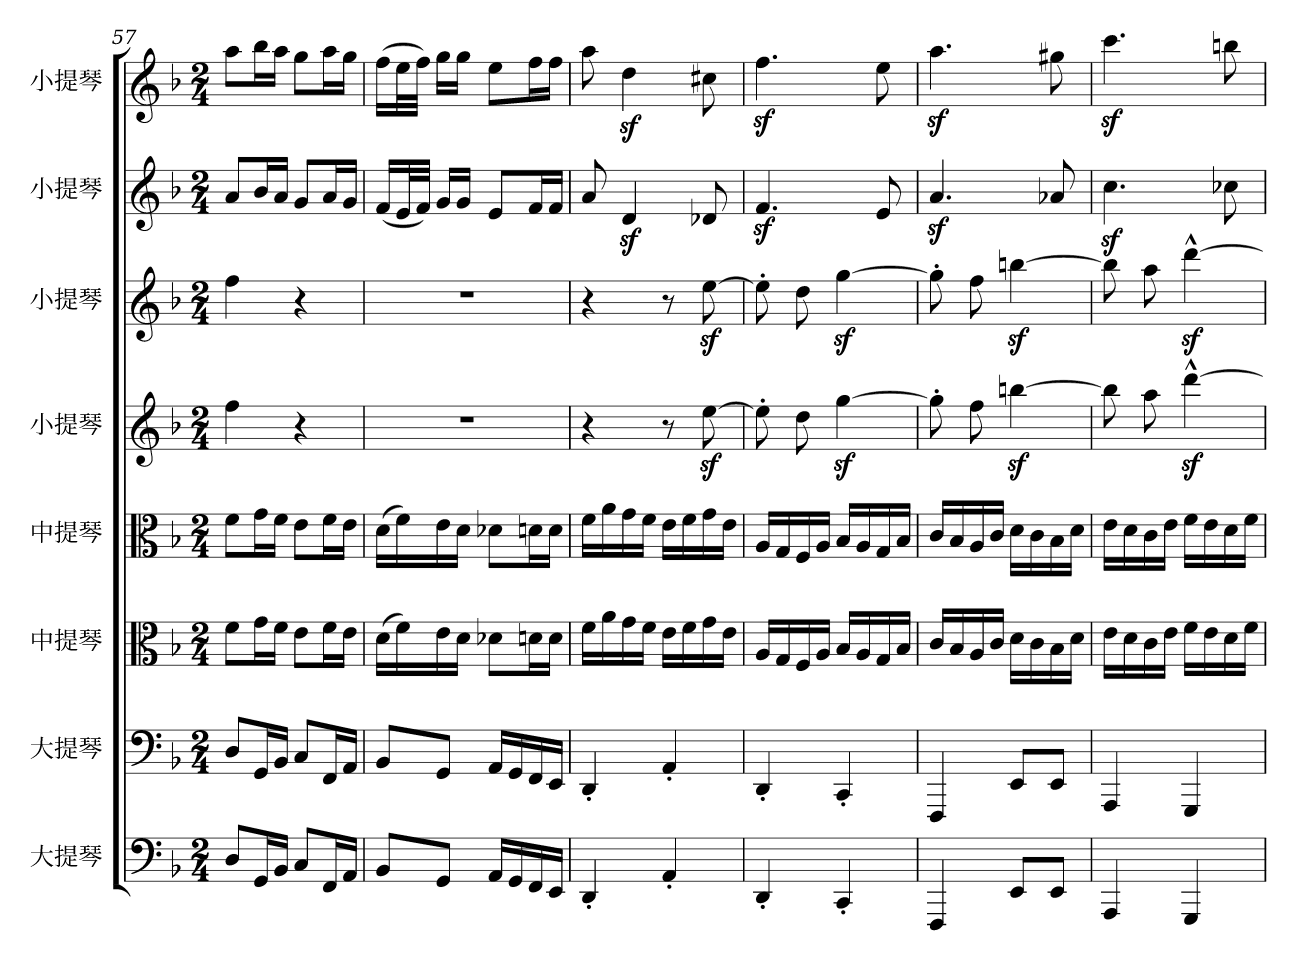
**kern	**kern	**kern	**kern	**kern	**kern	**kern	**kern
*part8	*part7	*part6	*part5	*part4	*part3	*part2	*part1
*staff8	*staff7	*staff6	*staff5	*staff4	*staff3	*staff2	*staff1
*I"大提琴	*I"大提琴	*I"中提琴	*I"中提琴	*I"小提琴	*I"小提琴	*I"小提琴	*I"小提琴
*clefF4	*clefF4	*clefC3	*clefC3	*clefG2	*clefG2	*clefG2	*clefG2
*k[b-]	*k[b-]	*k[b-]	*k[b-]	*k[b-]	*k[b-]	*k[b-]	*k[b-]
*M2/4	*M2/4	*M2/4	*M2/4	*M2/4	*M2/4	*M2/4	*M2/4
=57	=57	=57	=57	=57	=57	=57	=57
8D/L	8D/L	8f\L	8f\L	4ff\	4ff\	8a/L	8aa\L
16GG/L	16GG/L	16g\L	16g\L	.	.	16b-/L	16bb-\L
16BB-/JJ	16BB-/JJ	16f\JJ	16f\JJ	.	.	16a/JJ	16aa\JJ
8C/L	8C/L	8e\L	8e\L	4r	4r	8g/L	8gg\L
16FF/L	16FF/L	16f\L	16f\L	.	.	16a/L	16aa\L
16AA/JJ	16AA/JJ	16e\JJ	16e\JJ	.	.	16g/JJ	16gg\JJ
=58	=58	=58	=58	=58	=58	=58	=58
8BB-/L	8BB-/L	(>16d\LL	(>16d\LL	2r	2r	(<16f/LL	(>16ff\LL
.	.	16f\)	16f\)	.	.	32e/L	32ee\L
.	.	.	.	.	.	32f/JJJ)	32ff\JJJ)
8GG/J	8GG/J	16e\	16e\	.	.	16g/LL	16gg\LL
.	.	16d\JJ	16d\JJ	.	.	16g/JJ	16gg\JJ
16AA/LL	16AA/LL	8d-X\L	8d-X\L	.	.	8e/L	8ee\L
16GG/	16GG/	.	.	.	.	.	.
16FF/	16FF/	16dn\L	16dn\L	.	.	16f/L	16ff\L
16EE/JJ	16EE/JJ	16d\JJ	16d\JJ	.	.	16f/JJ	16ff\JJ
=59	=59	=59	=59	=59	=59	=59	=59
4DD'/	4DD'/	16f\LL	16f\LL	4r	4r	8a/	8aa\
.	.	16a\	16a\	.	.	.	.
.	.	16g\	16g\	.	.	4dz</	4ddz<\
.	.	16f\JJ	16f\JJ	.	.	.	.
4AA'/	4AA'/	16e\LL	16e\LL	8r	8r	.	.
.	.	16f\	16f\	.	.	.	.
.	.	16g\	16g\	[8eez<\	[8eez<\	8d-X/	8cc#X\
.	.	16e\JJ	16e\JJ	.	.	.	.
!!LO:PB:g=z
=60	=60	=60	=60	=60	=60	=60	=60
4DD'/	4DD'/	16A/LL	16A/LL	8ee'\]	8ee'\]	4.fz</	4.ffz<\
.	.	16G/	16G/	.	.	.	.
.	.	16F/	16F/	8dd\	8dd\	.	.
.	.	16A/JJ	16A/JJ	.	.	.	.
4CC'/	4CC'/	16B-/LL	16B-/LL	[4ggz<\	[4ggz<\	.	.
.	.	16A/	16A/	.	.	.	.
.	.	16G/	16G/	.	.	8e/	8ee\
.	.	16B-/JJ	16B-/JJ	.	.	.	.
=61	=61	=61	=61	=61	=61	=61	=61
4FFF/	4FFF/	16c/LL	16c/LL	8gg'\]	8gg'\]	4.az</	4.aaz<\
.	.	16B-/	16B-/	.	.	.	.
.	.	16A/	16A/	8ff\	8ff\	.	.
.	.	16c/JJ	16c/JJ	.	.	.	.
8EE/L	8EE/L	16d\LL	16d\LL	[4bbnz<\	[4bbnz<\	.	.
.	.	16c\	16c\	.	.	.	.
8EE/J	8EE/J	16B-\	16B-\	.	.	8a-X/	8gg#X\
.	.	16d\JJ	16d\JJ	.	.	.	.
=62	=62	=62	=62	=62	=62	=62	=62
4AAA/	4AAA/	16e\LL	16e\LL	8bb\]	8bb\]	4.ccz<\	4.cccz<\
.	.	16d\	16d\	.	.	.	.
.	.	16c\	16c\	8aa\	8aa\	.	.
.	.	16e\JJ	16e\JJ	.	.	.	.
4GGG/	4GGG/	16f\LL	16f\LL	[4dddz<^^\	[4dddz<^^\	.	.
.	.	16e\	16e\	.	.	.	.
.	.	16d\	16d\	.	.	8cc-X\	8bbn\
.	.	16f\JJ	16f\JJ	.	.	.	.
=	=	=	=	=	=	=	=
*-	*-	*-	*-	*-	*-	*-	*-
